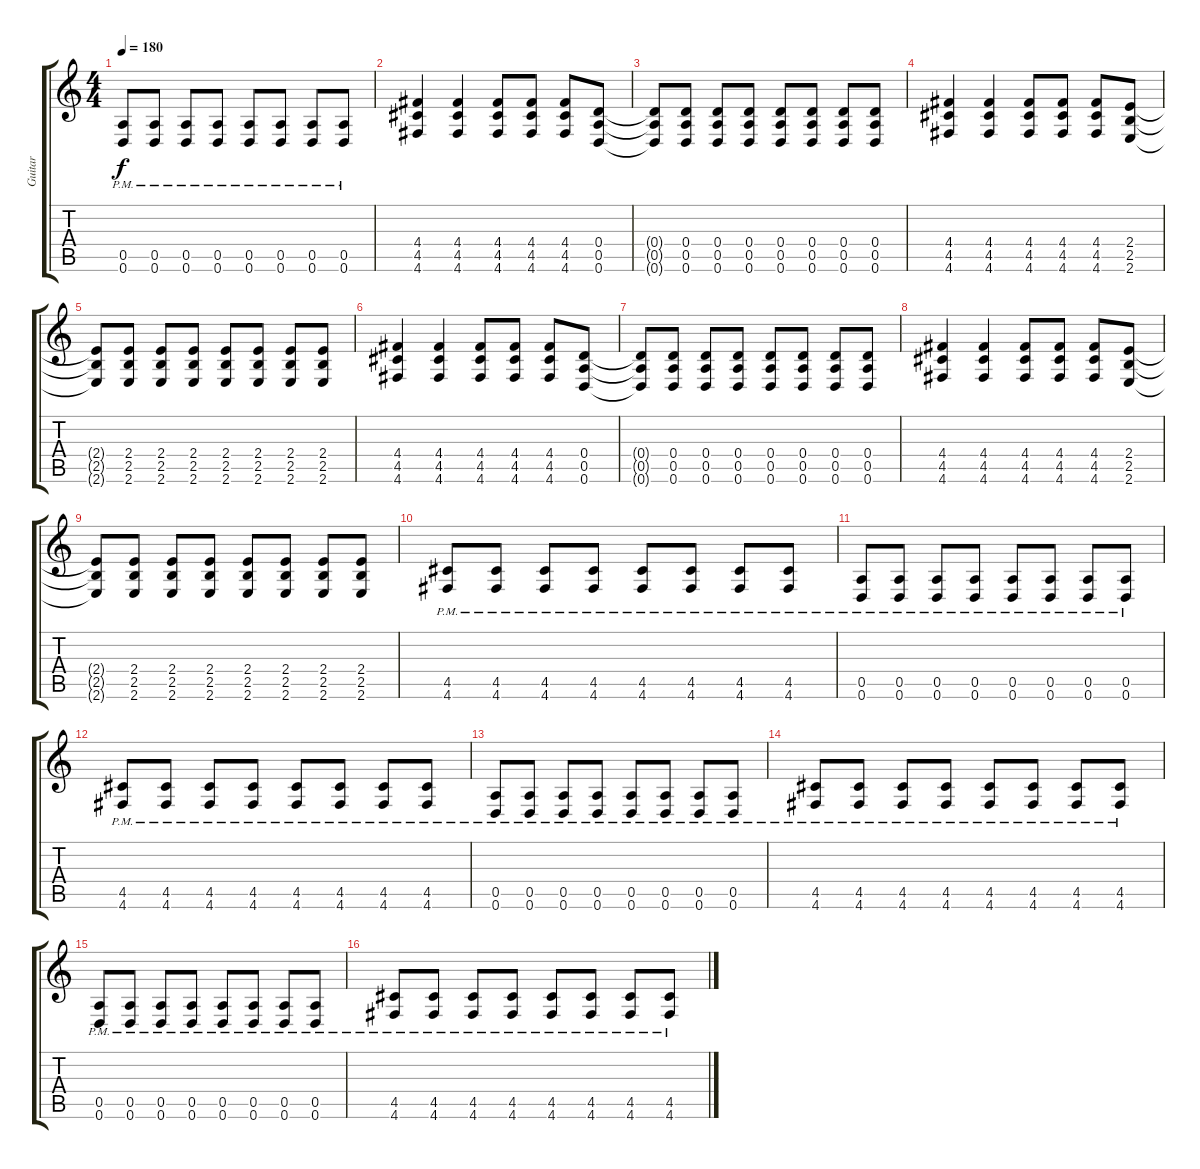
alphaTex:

\track ("Guitar" "Guitar") {instrument distortionguitar}
\staff {score tabs}
\tuning (E4 B3 G3 D3 A2 D2) {hide}
\ts (4 4)
\tempo 180
\clef g2
\ks c
(0.5{pm} 0.6{pm}).8{dy f} (0.5{pm} 0.6{pm}).8 (0.5{pm} 0.6{pm}).8 (0.5{pm} 0.6{pm}).8 (0.5{pm} 0.6{pm}).8 (0.5{pm} 0.6{pm}).8 (0.5{pm} 0.6{pm}).8 (0.5{pm} 0.6{pm}).8 |
(4.4 4.5 4.6).4 (4.4 4.5 4.6).4 (4.4 4.5 4.6).8 (4.4 4.5 4.6).8 (4.4 4.5 4.6).8 (0.4 0.5 0.6).8 |
(0.4{t} 0.5{t} 0.6{t}).8 (0.4 0.5 0.6).8 (0.4 0.5 0.6).8 (0.4 0.5 0.6).8 (0.4 0.5 0.6).8 (0.4 0.5 0.6).8 (0.4 0.5 0.6).8 (0.4 0.5 0.6).8 |
(4.4 4.5 4.6).4 (4.4 4.5 4.6).4 (4.4 4.5 4.6).8 (4.4 4.5 4.6).8 (4.4 4.5 4.6).8 (2.4 2.5 2.6).8 |
(2.4{t} 2.5{t} 2.6{t}).8 (2.4 2.5 2.6).8 (2.4 2.5 2.6).8 (2.4 2.5 2.6).8 (2.4 2.5 2.6).8 (2.4 2.5 2.6).8 (2.4 2.5 2.6).8 (2.4 2.5 2.6).8 |
(4.4 4.5 4.6).4 (4.4 4.5 4.6).4 (4.4 4.5 4.6).8 (4.4 4.5 4.6).8 (4.4 4.5 4.6).8 (0.4 0.5 0.6).8 |
(0.4{t} 0.5{t} 0.6{t}).8 (0.4 0.5 0.6).8 (0.4 0.5 0.6).8 (0.4 0.5 0.6).8 (0.4 0.5 0.6).8 (0.4 0.5 0.6).8 (0.4 0.5 0.6).8 (0.4 0.5 0.6).8 |
(4.4 4.5 4.6).4 (4.4 4.5 4.6).4 (4.4 4.5 4.6).8 (4.4 4.5 4.6).8 (4.4 4.5 4.6).8 (2.4 2.5 2.6).8 |
(2.4{t} 2.5{t} 2.6{t}).8 (2.4 2.5 2.6).8 (2.4 2.5 2.6).8 (2.4 2.5 2.6).8 (2.4 2.5 2.6).8 (2.4 2.5 2.6).8 (2.4 2.5 2.6).8 (2.4 2.5 2.6).8 |
(4.5{pm} 4.6{pm}).8 (4.5{pm} 4.6{pm}).8 (4.5{pm} 4.6{pm}).8 (4.5{pm} 4.6{pm}).8 (4.5{pm} 4.6{pm}).8 (4.5{pm} 4.6{pm}).8 (4.5{pm} 4.6{pm}).8 (4.5{pm} 4.6{pm}).8 |
(0.5{pm} 0.6{pm}).8 (0.5{pm} 0.6{pm}).8 (0.5{pm} 0.6{pm}).8 (0.5{pm} 0.6{pm}).8 (0.5{pm} 0.6{pm}).8 (0.5{pm} 0.6{pm}).8 (0.5{pm} 0.6{pm}).8 (0.5{pm} 0.6{pm}).8 |
(4.5{pm} 4.6{pm}).8 (4.5{pm} 4.6{pm}).8 (4.5{pm} 4.6{pm}).8 (4.5{pm} 4.6{pm}).8 (4.5{pm} 4.6{pm}).8 (4.5{pm} 4.6{pm}).8 (4.5{pm} 4.6{pm}).8 (4.5{pm} 4.6{pm}).8 |
(0.5{pm} 0.6{pm}).8 (0.5{pm} 0.6{pm}).8 (0.5{pm} 0.6{pm}).8 (0.5{pm} 0.6{pm}).8 (0.5{pm} 0.6{pm}).8 (0.5{pm} 0.6{pm}).8 (0.5{pm} 0.6{pm}).8 (0.5{pm} 0.6{pm}).8 |
(4.5{pm} 4.6{pm}).8 (4.5{pm} 4.6{pm}).8 (4.5{pm} 4.6{pm}).8 (4.5{pm} 4.6{pm}).8 (4.5{pm} 4.6{pm}).8 (4.5{pm} 4.6{pm}).8 (4.5{pm} 4.6{pm}).8 (4.5{pm} 4.6{pm}).8 |
(0.5{pm} 0.6{pm}).8 (0.5{pm} 0.6{pm}).8 (0.5{pm} 0.6{pm}).8 (0.5{pm} 0.6{pm}).8 (0.5{pm} 0.6{pm}).8 (0.5{pm} 0.6{pm}).8 (0.5{pm} 0.6{pm}).8 (0.5{pm} 0.6{pm}).8 |
(4.5{pm} 4.6{pm}).8 (4.5{pm} 4.6{pm}).8 (4.5{pm} 4.6{pm}).8 (4.5{pm} 4.6{pm}).8 (4.5{pm} 4.6{pm}).8 (4.5{pm} 4.6{pm}).8 (4.5{pm} 4.6{pm}).8 (4.5{pm} 4.6{pm}).8
